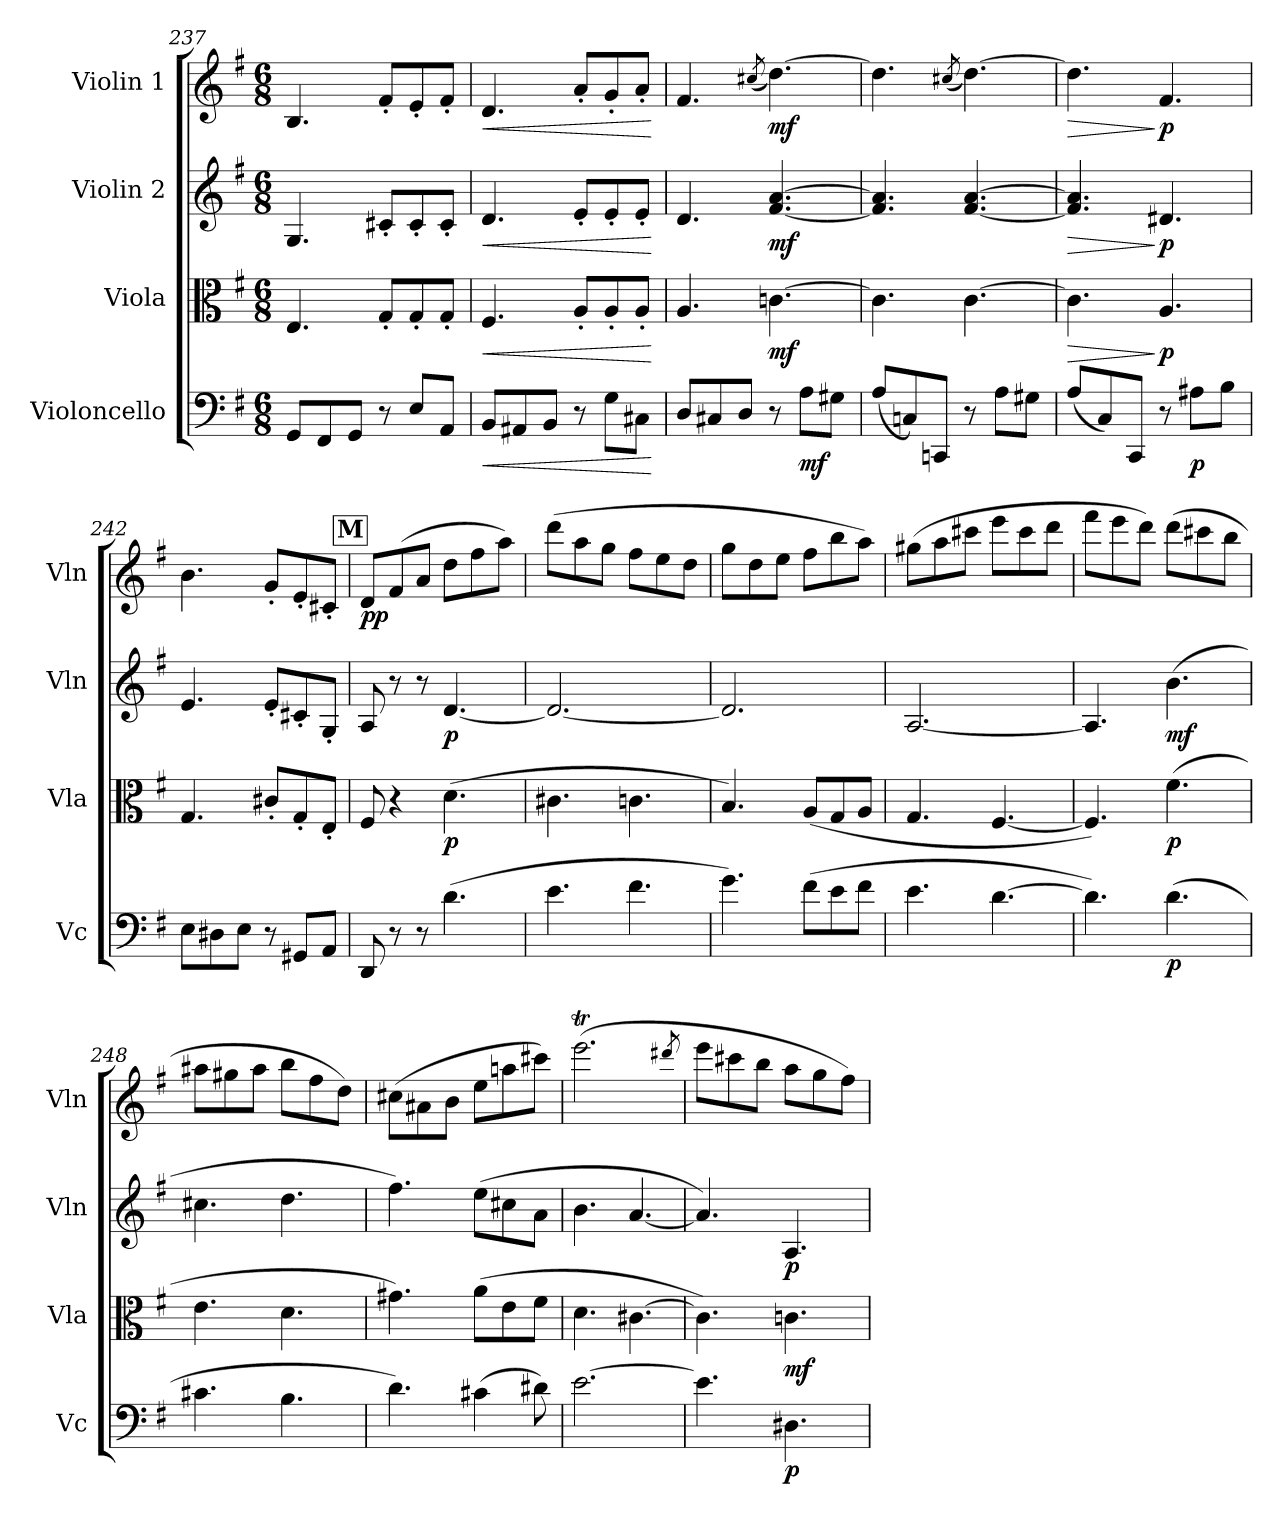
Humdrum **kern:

**kern	**dynam	**kern	**dynam	**kern	**dynam	**kern	**dynam
*part4	*part4	*part3	*part3	*part2	*part2	*part1	*part1
*staff4	*staff4	*staff3	*staff3	*staff2	*staff2	*staff1	*staff1
*I"Violoncello	*	*I"Viola	*	*I"Violin 2	*	*I"Violin 1	*
*I'Vc	*	*I'Vla	*	*I'Vln	*	*I'Vln	*
*clefF4	*	*clefC3	*	*clefG2	*	*clefG2	*
*k[f#]	*	*k[f#]	*	*k[f#]	*	*k[f#]	*
*M6/8	*	*M6/8	*	*M6/8	*	*M6/8	*
=237	=237	=237	=237	=237	=237	=237	=237
8GG/L	.	4.E/	.	4.G/	.	4.B/	.
8FF#/	.	.	.	.	.	.	.
8GG/J	.	.	.	.	.	.	.
8r	.	8G'/L	.	8c#X'/L	.	8f#'/L	.
8E/L	.	8G'/	.	8c#'/	.	8e'/	.
8AA/J	.	8G'/J	.	8c#'/J	.	8f#'/J	.
=238	=238	=238	=238	=238	=238	=238	=238
!	!LO:HP:b	!	!LO:HP:b	!	!LO:HP:b	!	!LO:HP:b
8BB/L	<	4.F#/	<	4.d/	<	4.d/	<
8AA#X/	.	.	.	.	.	.	.
8BB/J	.	.	.	.	.	.	.
8r	.	8A'/L	.	8e'/L	.	8a'/L	.
8G\L	.	8A'/	.	8e'/	.	8g'/	.
8C#X\J	.	8A'/J	.	8e'/J	.	8a'/J	.
.	[	.	[	.	[	.	[
!!LO:LB:g=z
=239	=239	=239	=239	=239	=239	=239	=239
8D/L	.	4.A/	.	4.d/	.	4.f#/	.
8C#X/	.	.	.	.	.	.	.
8D/J	.	.	.	.	.	.	.
.	.	.	.	.	.	(8qcc#X/	.
!	!	!	!LO:DY:b	!	!LO:DY:b	!	!LO:DY:b
8r	.	[>4.cn\	mf	[4.f#/ [4.a/	mf	[>4.dd\)	mf
!	!LO:DY:b	!	!	!	!	!	!
8A\L	mf	.	.	.	.	.	.
8G#X\J	.	.	.	.	.	.	.
=240	=240	=240	=240	=240	=240	=240	=240
(8A/L	.	4.c\]	.	4.f#/] 4.a/]	.	4.dd\]	.
8Cn/)	.	.	.	.	.	.	.
8CCn/J	.	.	.	.	.	.	.
.	.	.	.	.	.	(8qcc#X/	.
8r	.	[>4.c\	.	[<4.f#/ [>4.a/	.	[>4.dd\)	.
8A\L	.	.	.	.	.	.	.
8G#X\J	.	.	.	.	.	.	.
=241	=241	=241	=241	=241	=241	=241	=241
!	!	!	!LO:HP:b	!	!LO:HP:b	!	!LO:HP:b
(8A/L	.	4.c\]	>	4.f#/] 4.a/]	>	4.dd\]	>
8C/)	.	.	.	.	.	.	.
8CC/J	.	.	.	.	.	.	.
!	!	!	!LO:DY:n=1:b	!	!LO:DY:n=1:b	!	!LO:DY:n=1:b
8r	.	4.A/	] p	4.d#X/	] p	4.f#/	] p
!	!LO:DY:b	!	!	!	!	!	!
8A#X\L	p	.	.	.	.	.	.
8B\J	.	.	.	.	.	.	.
=242	=242	=242	=242	=242	=242	=242	=242
8E\L	.	4.G/	.	4.e/	.	4.b\	.
8D#X\	.	.	.	.	.	.	.
8E\J	.	.	.	.	.	.	.
8r	.	8c#X'/L	.	8e'/L	.	8g'/L	.
8GG#X/L	.	8G'/	.	8c#X'/	.	8e'/	.
8AA/J	.	8E'/J	.	8G'/J	.	8c#X'/J	.
!!LO:REH:place=s1:a:B:cj:fs=14:t=M
=243	=243	=243	=243	=243	=243	=243	=243
!	!	!	!	!	!	!	!LO:DY:b
8DD/	.	8F#/	.	8A/	.	8d/L	pp
8r	.	4r	.	8r	.	(8f#/	.
8r	.	.	.	8r	.	8a/J	.
!	!LO:DY:b	!	!	!	!	!	!
!	!LO:DY:n=1:b	!	!LO:DY:b	!	!LO:DY:b	!	!
(4.d\	mf other-dynamics	(4.d\	p	[<4.d/	p	8dd\L	.
.	.	.	.	.	.	8ff#\	.
.	.	.	.	.	.	8aa\J)	.
=244	=244	=244	=244	=244	=244	=244	=244
4.e\	.	4.c#X\	.	2.d/_	.	(8ddd\L	.
.	.	.	.	.	.	8aa\	.
.	.	.	.	.	.	8gg\J	.
4.f#\	.	4.cn\	.	.	.	8ff#\L	.
.	.	.	.	.	.	8ee\	.
.	.	.	.	.	.	8dd\J	.
!!LO:LB:g=z
=245	=245	=245	=245	=245	=245	=245	=245
4.g\)	.	4.B/)	.	2.d/]	.	8gg\L	.
.	.	.	.	.	.	8dd\	.
.	.	.	.	.	.	8ee\J	.
(8f#\L	.	(8A/L	.	.	.	8ff#\L	.
8e\	.	8G/	.	.	.	8bb\	.
8f#\J	.	8A/J	.	.	.	8aa\J)	.
=246	=246	=246	=246	=246	=246	=246	=246
4.e\	.	4.G/	.	[<2.A/	.	(8gg#X\L	.
.	.	.	.	.	.	8aa\	.
.	.	.	.	.	.	8ccc#X\J	.
[>4.d\	.	[<4.F#/	.	.	.	8eee\L	.
.	.	.	.	.	.	8ccc#\	.
.	.	.	.	.	.	8ddd\J	.
=247	=247	=247	=247	=247	=247	=247	=247
4.d\])	.	4.F#/])	.	4.A/]	.	8fff#\L	.
.	.	.	.	.	.	8eee\	.
.	.	.	.	.	.	8ddd\J)	.
!	!LO:DY:b	!	!LO:DY:b	!	!LO:DY:b	!	!
(4.d\	p	(4.f#\	p	(4.b\	mf	(8ddd\L	.
.	.	.	.	.	.	8ccc#X\	.
.	.	.	.	.	.	8bb\J	.
=248	=248	=248	=248	=248	=248	=248	=248
4.c#X\	.	4.e\	.	4.cc#X\	.	8aa#X\L	.
.	.	.	.	.	.	8gg#X\	.
.	.	.	.	.	.	8aa#\J	.
4.B\	.	4.d\	.	4.dd\	.	8bb\L	.
.	.	.	.	.	.	8ff#\	.
.	.	.	.	.	.	8dd\J)	.
=249	=249	=249	=249	=249	=249	=249	=249
4.d\)	.	4.g#X\)	.	4.ff#\)	.	(8cc#X\L	.
.	.	.	.	.	.	8a#X\	.
.	.	.	.	.	.	8b\J	.
(4c#X\	.	(8a\L	.	(8ee\L	.	8ee\L	.
.	.	8e\	.	8cc#X\	.	8aan\	.
8d#X\)	.	8f#\J	.	8a\J	.	8ccc#X\J)	.
=250	=250	=250	=250	=250	=250	=250	=250
[>2.e\	.	4.d\	.	4.b\	.	(2.eeeT\	.
.	.	[>4.c#X\	.	[<4.a/	.	.	.
.	.	.	.	.	.	8qddd#X/	.
=251	=251	=251	=251	=251	=251	=251	=251
4.e\]	.	4.c#\])	.	4.a/])	.	8eee\L	.
.	.	.	.	.	.	8ccc#X\	.
.	.	.	.	.	.	8bb\J	.
!	!LO:DY:b	!	!LO:DY:b	!	!LO:DY:b	!	!
4.D#X\	p	4.cn\	mf	4.A/	p	8aa\L	.
.	.	.	.	.	.	8gg\	.
.	.	.	.	.	.	8ff#\J)	.
=	=	=	=	=	=	=	=
*-	*-	*-	*-	*-	*-	*-	*-
